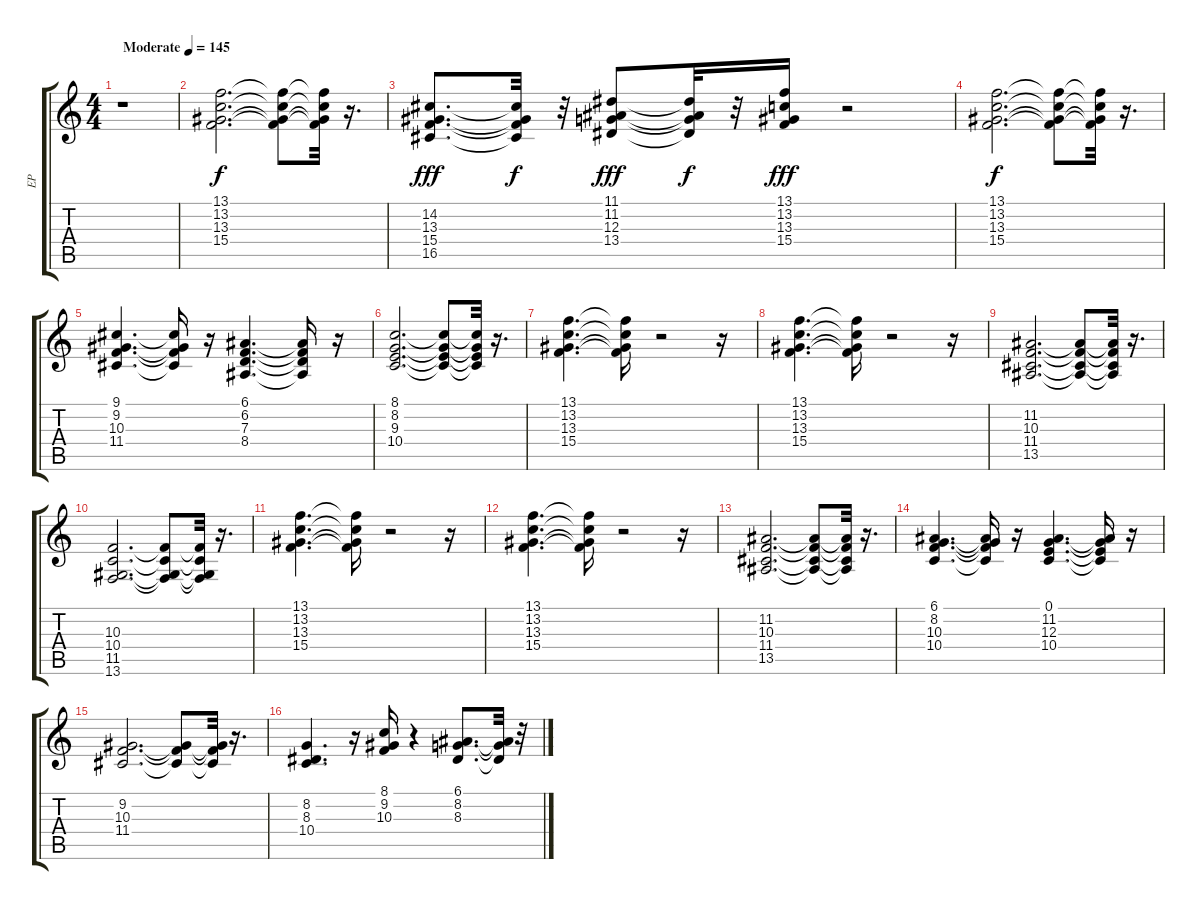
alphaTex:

\track ("EP" "EP") {instrument electricgrandpiano}
\staff {score tabs}
\tuning (E4 B3 G3 D3 A2 E2) {hide}
\ts (4 4)
\tempo (145 "Moderate")
\clef g2
\ks c
r.1{dy f instrument electricgrandpiano} |
(13.1 13.2 13.3 15.4).2{d} (13.1{t} 13.2{t} 13.3{t} 15.4{t}).8 (13.1{t} 13.2{t} 13.3{t} 15.4{t}).32 r.16{d} |
(14.2 13.3 15.4 16.5).8{d dy fff} (14.2{t} 13.3{t} 15.4{t} 16.5{t}).32{dy f} r.32 (11.1 11.2 12.3 13.4).8{dy fff} (11.1{t} 11.2{t} 12.3{t} 13.4{t}).32{dy f} r.32 (13.1 13.2 13.3 15.4).16{dy fff} r.2 |
(13.1 13.2 13.3 15.4).2{d dy f} (13.1{t} 13.2{t} 13.3{t} 15.4{t}).8 (13.1{t} 13.2{t} 13.3{t} 15.4{t}).32 r.16{d} |
(9.1 9.2 10.3 11.4).4{d} (9.1{t} 9.2{t} 10.3{t} 11.4{t}).16 r.16 (6.1 6.2 7.3 8.4).4{d} (6.1{t} 6.2{t} 7.3{t} 8.4{t}).16 r.16 |
(8.1 8.2 9.3 10.4).2{d} (8.1{t} 8.2{t} 9.3{t} 10.4{t}).8 (8.1{t} 8.2{t} 9.3{t} 10.4{t}).32 r.16{d} |
(13.1 13.2 13.3 15.4).4{d instrument electricgrandpiano} (13.1{t} 13.2{t} 13.3{t} 15.4{t}).16 r.2 r.16 |
(13.1 13.2 13.3 15.4).4{d} (13.1{t} 13.2{t} 13.3{t} 15.4{t}).16 r.2 r.16 |
(11.2 10.3 11.4 13.5).2{d} (11.2{t} 10.3{t} 11.4{t} 13.5{t}).8 (11.2{t} 10.3{t} 11.4{t} 13.5{t}).32 r.16{d} |
(10.3 10.4 11.5 13.6).2{d} (10.3{t} 10.4{t} 11.5{t} 13.6{t}).8 (10.3{t} 10.4{t} 11.5{t} 13.6{t}).32 r.16{d} |
(13.1 13.2 13.3 15.4).4{d} (13.1{t} 13.2{t} 13.3{t} 15.4{t}).16 r.2 r.16 |
(13.1 13.2 13.3 15.4).4{d} (13.1{t} 13.2{t} 13.3{t} 15.4{t}).16 r.2 r.16 |
(11.2 10.3 11.4 13.5).2{d} (11.2{t} 10.3{t} 11.4{t} 13.5{t}).8 (11.2{t} 10.3{t} 11.4{t} 13.5{t}).32 r.16{d} |
(6.1 8.2 10.3 10.4).4{d} (6.1{t} 8.2{t} 10.3{t} 10.4{t}).16 r.16 (0.1 11.2 12.3 10.4).4{d} (0.1{t} 11.2{t} 12.3{t} 10.4{t}).16 r.16 |
(9.2 10.3 11.4).2{d instrument acousticbass} (9.2{t} 10.3{t} 11.4{t}).8 (9.2{t} 10.3{t} 11.4{t}).32 r.16{d} |
(8.2 8.3 10.4).4{d} r.16 (8.1 9.2 10.3).16 r.4 (6.1 8.2 8.3).8{d} (6.1{t} 8.2{t} 8.3{t}).32 r.32
